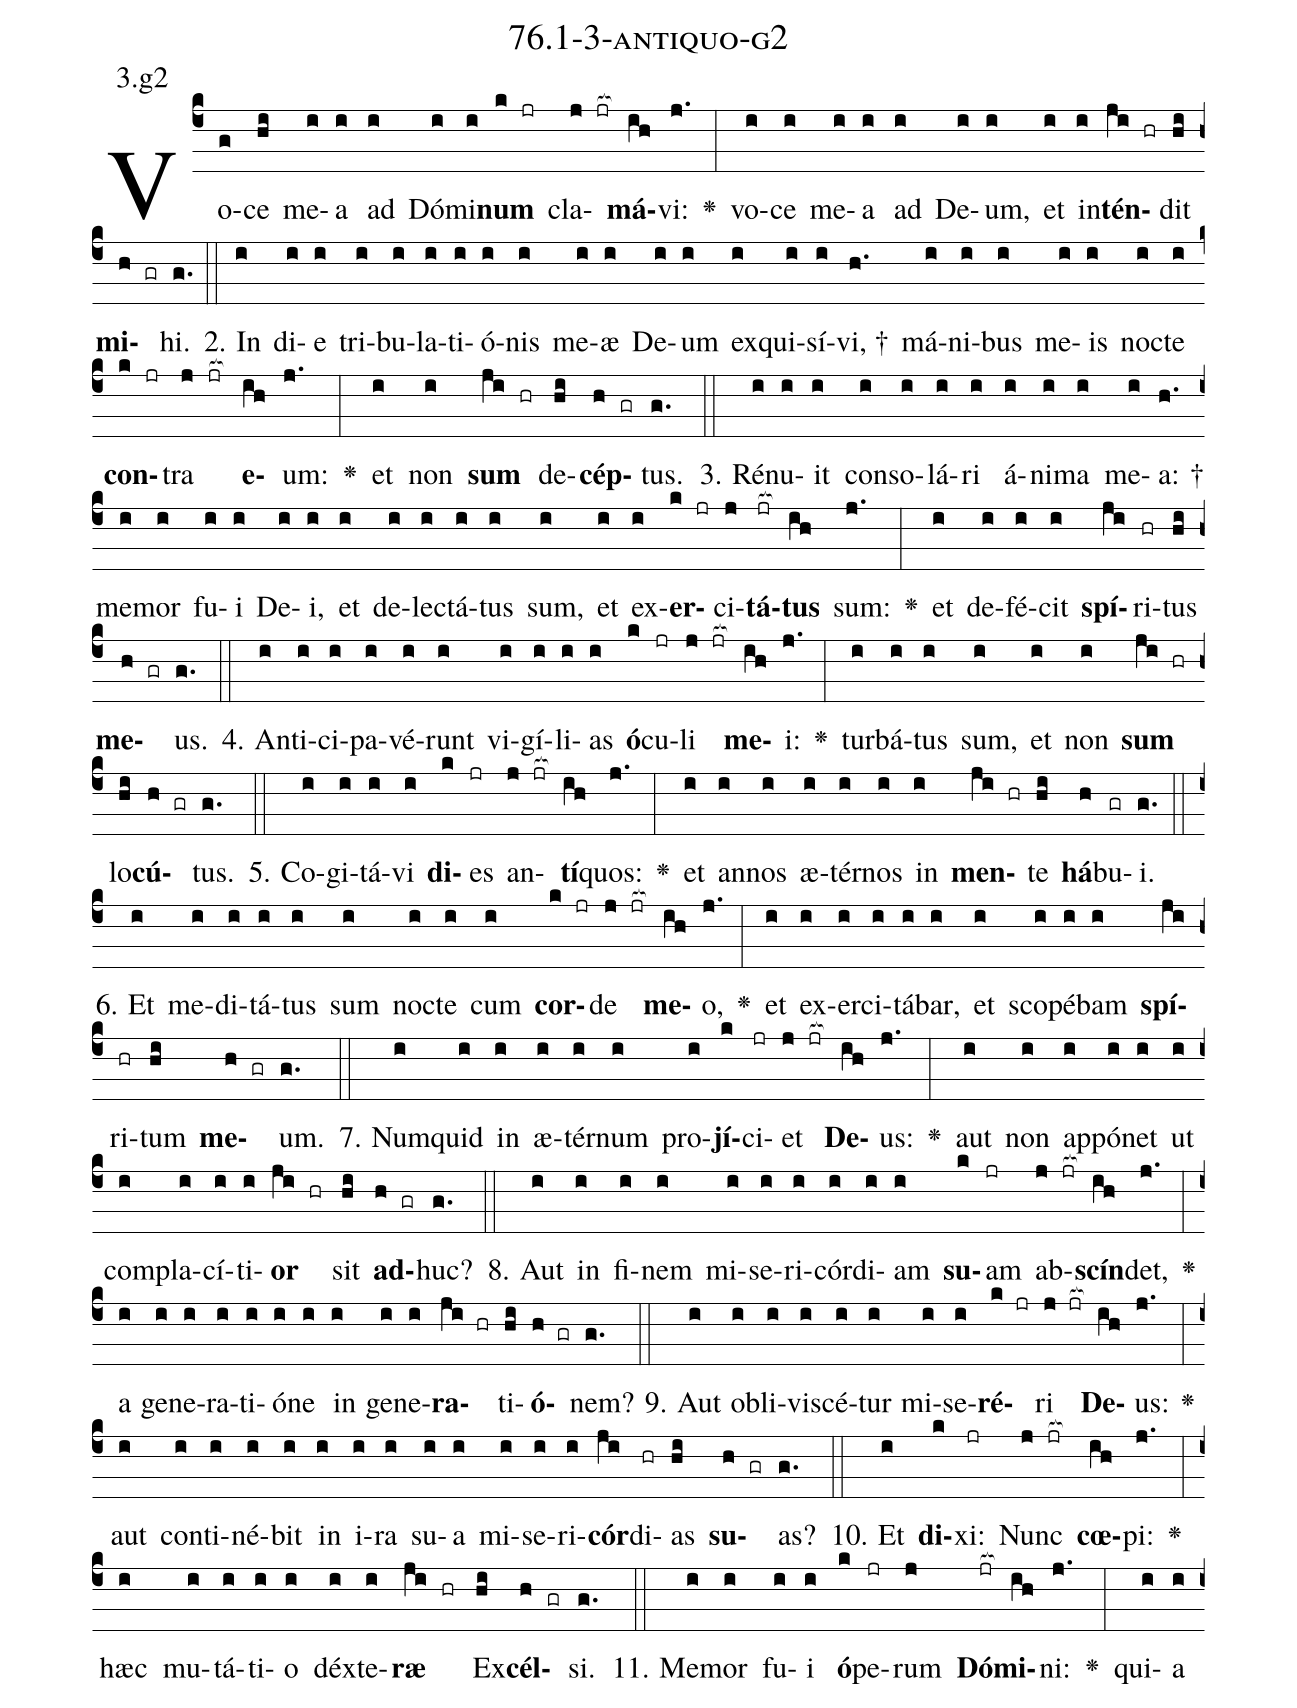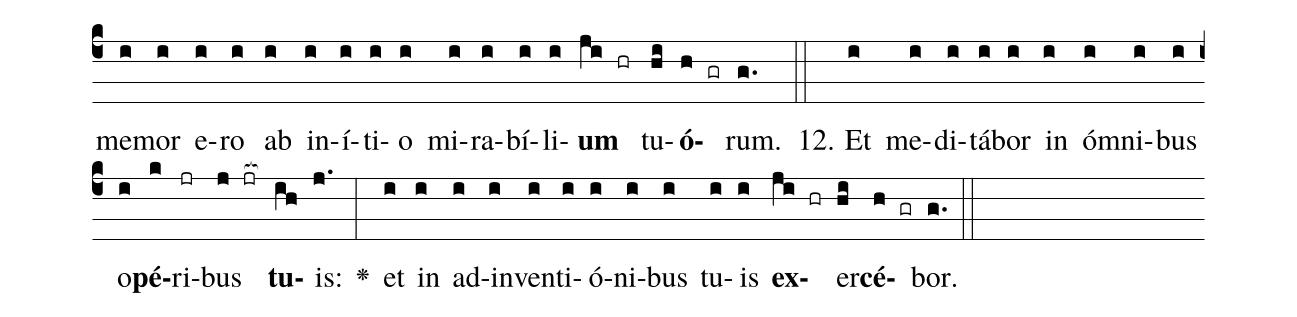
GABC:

name: 76.1-3-antiquo-g2;
annotation: 3.g2;
%%
(c4)Vo(g)ce(hi) me(i)a(i) ad(i) Dó(i)mi(i)<b>num</b>(k jr) cla(j jr[ocb:1{])<b>má</b>(ih[ocb:0}])vi:(j.) <v>\greheightstar</v>(:) vo(i)ce(i) me(i)a(i) ad(i) De(i)um,(i) et(i) in(i)<b>tén</b>(ji hr)dit(hi) <b>mi</b>(h gr)hi.(g.) (::)
2. In(i) di(i)e(i) tri(i)bu(i)la(i)ti(i)ó(i)nis(i) me(i)æ(i) De(i)um(i) ex(i)qui(i)sí(i)vi, †(h.) má(i)ni(i)bus(i) me(i)is(i) noc(i)te(i) <b>con</b>(k jr)tra(j jr[ocb:1{]) <b>e</b>(ih[ocb:0}])um:(j.) <v>\greheightstar</v>(:) et(i) non(i) <b>sum</b>(ji hr) de(hi)<b>cép</b>(h gr)tus.(g.) (::)
3. Ré(i)nu(i)it(i) con(i)so(i)lá(i)ri(i) á(i)ni(i)ma(i) me(i)a: †(h.) me(i)mor(i) fu(i)i(i) De(i)i,(i) et(i) de(i)lec(i)tá(i)tus(i) sum,(i) et(i) ex(i)<b>er</b>(k jr)ci(j)<b>tá</b>(jr[ocb:1{])<b>tus</b>(ih[ocb:0}]) sum:(j.) <v>\greheightstar</v>(:) et(i) de(i)fé(i)cit(i) <b>spí</b>(ji)ri(hr)tus(hi) <b>me</b>(h gr)us.(g.) (::)
4. An(i)ti(i)ci(i)pa(i)vé(i)runt(i) vi(i)gí(i)li(i)as(i) <b>ó</b>(k)cu(jr)li(j jr[ocb:1{]) <b>me</b>(ih[ocb:0}])i:(j.) <v>\greheightstar</v>(:) tur(i)bá(i)tus(i) sum,(i) et(i) non(i) <b>sum</b>(ji hr) lo(hi)<b>cú</b>(h gr)tus.(g.) (::)
5. Co(i)gi(i)tá(i)vi(i) <b>di</b>(k)es(jr) an(j jr[ocb:1{])<b>tí</b>(ih[ocb:0}])quos:(j.) <v>\greheightstar</v>(:) et(i) an(i)nos(i) æ(i)tér(i)nos(i) in(i) <b>men</b>(ji hr)te(hi) <b>há</b>(h)bu(gr)i.(g.) (::)
6. Et(i) me(i)di(i)tá(i)tus(i) sum(i) noc(i)te(i) cum(i) <b>cor</b>(k jr)de(j jr[ocb:1{]) <b>me</b>(ih[ocb:0}])o,(j.) <v>\greheightstar</v>(:) et(i) ex(i)er(i)ci(i)tá(i)bar,(i) et(i) sco(i)pé(i)bam(i) <b>spí</b>(ji)ri(hr)tum(hi) <b>me</b>(h gr)um.(g.) (::)
7. Num(i)quid(i) in(i) æ(i)tér(i)num(i) pro(i)<b>jí</b>(k)ci(jr)et(j jr[ocb:1{]) <b>De</b>(ih[ocb:0}])us:(j.) <v>\greheightstar</v>(:) aut(i) non(i) ap(i)pó(i)net(i) ut(i) com(i)pla(i)cí(i)ti(i)<b>or</b>(ji hr) sit(hi) <b>ad</b>(h gr)huc?(g.) (::)
8. Aut(i) in(i) fi(i)nem(i) mi(i)se(i)ri(i)cór(i)di(i)am(i) <b>su</b>(k)am(jr) ab(j jr[ocb:1{])<b>scín</b>(ih[ocb:0}])det,(j.) <v>\greheightstar</v>(:) a(i) ge(i)ne(i)ra(i)ti(i)ó(i)ne(i) in(i) ge(i)ne(i)<b>ra</b>(ji hr)ti(hi)<b>ó</b>(h gr)nem?(g.) (::)
9. Aut(i) ob(i)li(i)vi(i)scé(i)tur(i) mi(i)se(i)<b>ré</b>(k jr)ri(j jr[ocb:1{]) <b>De</b>(ih[ocb:0}])us:(j.) <v>\greheightstar</v>(:) aut(i) con(i)ti(i)né(i)bit(i) in(i) i(i)ra(i) su(i)a(i) mi(i)se(i)ri(i)<b>cór</b>(ji)di(hr)as(hi) <b>su</b>(h gr)as?(g.) (::)
10. Et(i) <b>di</b>(k)xi:(jr) Nunc(j jr[ocb:1{]) <b>cœ</b>(ih[ocb:0}])pi:(j.) <v>\greheightstar</v>(:) hæc(i) mu(i)tá(i)ti(i)o(i) déx(i)te(i)<b>ræ</b>(ji hr) Ex(hi)<b>cél</b>(h gr)si.(g.) (::)
11. Me(i)mor(i) fu(i)i(i) <b>ó</b>(k)pe(jr)rum(j) <b>Dó</b>(jr[ocb:1{])<b>mi</b>(ih[ocb:0}])ni:(j.) <v>\greheightstar</v>(:) qui(i)a(i) me(i)mor(i) e(i)ro(i) ab(i) in(i)í(i)ti(i)o(i) mi(i)ra(i)bí(i)li(i)<b>um</b>(ji hr) tu(hi)<b>ó</b>(h gr)rum.(g.) (::)
12. Et(i) me(i)di(i)tá(i)bor(i) in(i) óm(i)ni(i)bus(i) o(i)<b>pé</b>(k)ri(jr)bus(j jr[ocb:1{]) <b>tu</b>(ih[ocb:0}])is:(j.) <v>\greheightstar</v>(:) et(i) in(i) ad(i)in(i)ven(i)ti(i)ó(i)ni(i)bus(i) tu(i)is(i) <b>ex</b>(ji hr)er(hi)<b>cé</b>(h gr)bor.(g.) (::)
